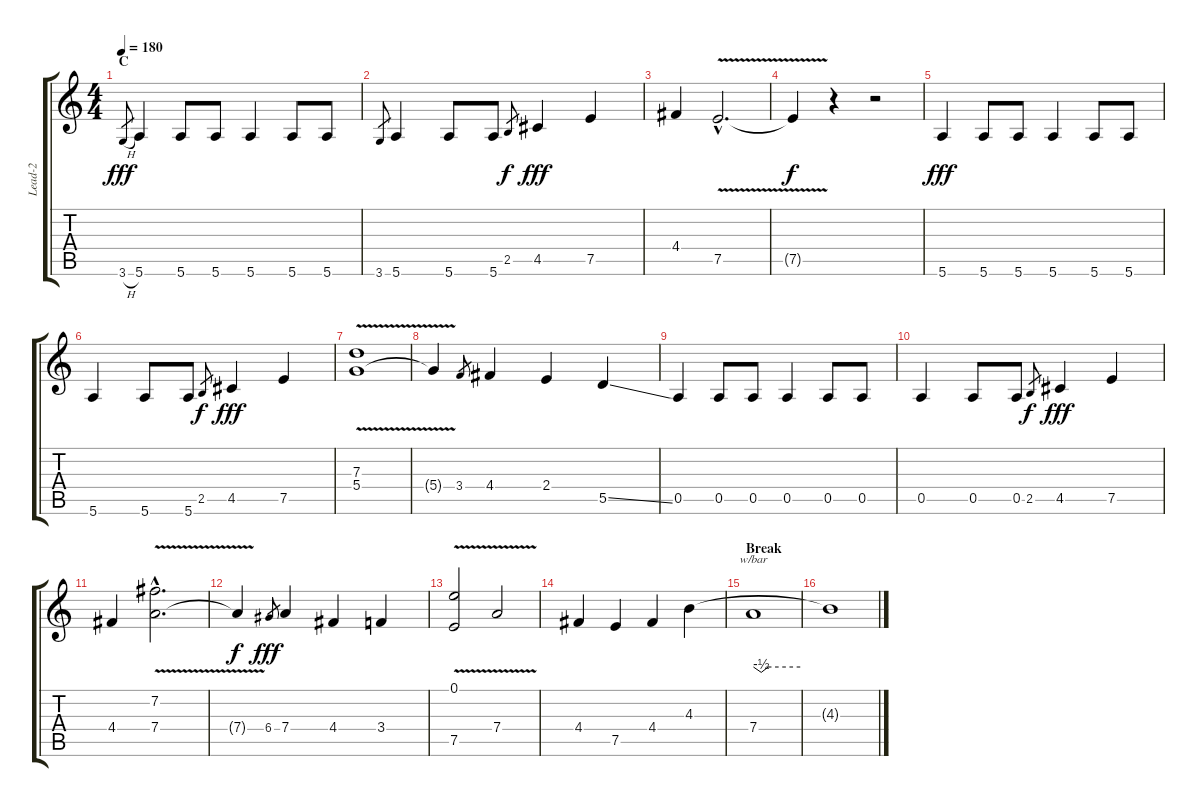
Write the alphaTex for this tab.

\track ("Lead-2" "Lead-2") {instrument acousticguitarnylon}
\staff {score tabs}
\tuning (E4 B3 G3 D3 A2 E2) {hide}
\ts (4 4)
\section ("" "C")
\tempo 180
\clef g2
\ks c
3.6{h}.8{gr dy fff} 5.6.4{volume 16 instrument electricguitarclean} 5.6.8 5.6.8 5.6.4 5.6.8 5.6.8 |
3.6.8{gr} 5.6.4 5.6.8 5.6.8 2.5.8{gr dy f} 4.5.4{dy fff} 7.5.4 |
4.4.4 7.5{v hac}.2{d} |
7.5{t}.4{dy f} r.4 r.2 |
5.6.4{dy fff} 5.6.8 5.6.8 5.6.4 5.6.8 5.6.8 |
5.6.4 5.6.8 5.6.8 2.5.8{gr dy f} 4.5.4{dy fff} 7.5.4 |
(7.3 5.4{v}).1 |
5.4{t}.4 3.4.8{gr} 4.4.4 2.4.4 5.5{ss}.4 |
0.5.4 0.5.8 0.5.8 0.5.4 0.5.8 0.5.8 |
0.5.4 0.5.8 0.5.8 2.5.8{gr dy f} 4.5.4{dy fff} 7.5.4 |
4.4.4 (7.2{v hac} 7.4{v hac}).2{d} |
7.4{t}.4{dy f} 6.4.8{gr dy fff} 7.4.4 4.4.4 3.4.4 |
(0.1 7.5{v}).2 7.4{v}.2 |
4.4.4 7.5.4 4.4.4 4.3.4 |
\section ("" "Break")
7.4.1{tbe (custom default 0 0 10 -2 19 0 60 0)} |
4.3{t}.1
